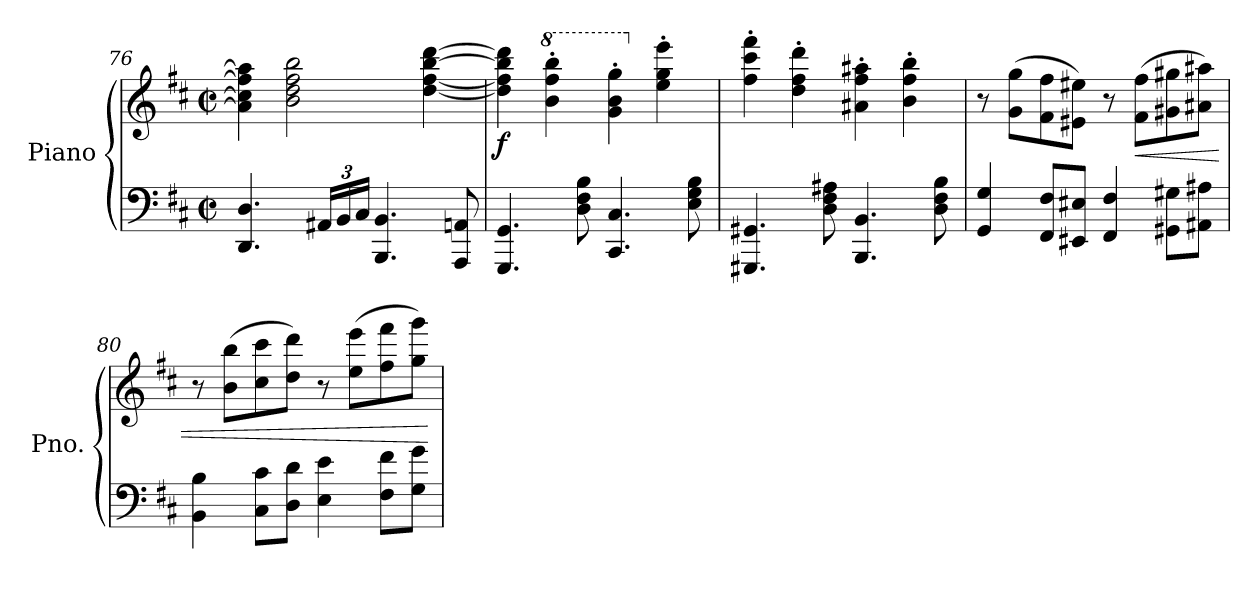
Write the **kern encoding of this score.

**kern	**kern	**dynam
*part1	*part1	*part1
*staff2	*staff1	*staff1/2
*I"Piano	*	*
*I'Pno.	*	*
*clefF4	*clefG2	*
*k[f#c#]	*k[f#c#]	*
*M2/2	*M2/2	*
*met(c|)	*met(c|)	*
=76	=76	=76
4.DD/ 4.D/	4a#\] 4cc#\] 4ff#\] 4aa#\]	.
.	2b\ 2dd\ 2ff#\ 2bb\	.
*Xbrackettup	*	*
24AA#X/LL	.	.
24BB/	.	.
24C#/JJ	.	.
4.BBB/ 4.BB/	.	.
.	[4dd\ [4ff#\ [4bb\ [4ddd\	.
8AAA/ 8AAn/	.	.
=77	=77	=77
!	!	!LO:DY:b
4.GGG/ 4.GG/	4dd\] 4ff#\] 4bb\] 4ddd\]	f
*	*8va	*
.	4bb\' 4fff#\' 4bbb\'	.
8D\ 8F#\ 8B\	.	.
4.CC#/ 4.C#/	4gg\' 4bb\' 4ggg\'	.
*	*X8va	*
.	4ee\' 4gg\' 4eee\'	.
8E\ 8G\ 8B\	.	.
=78	=78	=78
4.GGG#X/ 4.GG#X/	4ff#\' 4ccc#\' 4fff#\'	.
.	4dd\' 4ff#\' 4ddd\'	.
8D\ 8F#\ 8A#X\	.	.
4.BBB/ 4.BB/	4a#X\' 4ff#\' 4aa#X\'	.
.	4b\' 4ff#\' 4bb\'	.
8D\ 8F#\ 8B\	.	.
=79	=79	=79
4GG/ 4G/	8r	.
.	(>8g\ 8gg\L	.
8FF#/ 8F#/L	8f#\ 8ff#\	.
8EE#X/ 8E#X/J	8e#X\ 8ee#X\J)	.
4FF#/ 4F#/	8r	.
!	!	!LO:HP:b
.	(>8f#\ 8ff#\L	<
8GG#X\ 8G#X\L	8g#X\ 8gg#X\	.
8AA#X\ 8A#X\J	8a#X\ 8aa#X\J)	.
!!LO:LB:g=z
=80	=80	=80
4BB\ 4B\	8r	.
.	(>8b\ 8bb\L	.
8C#\ 8c#\L	8cc#\ 8ccc#\	.
8D\ 8d\J	8dd\ 8ddd\J)	.
4E\ 4e\	8r	.
.	(>8ee\ 8eee\L	.
8F#\ 8f#\L	8ff#\ 8fff#\	.
8G\ 8g\J	8gg\ 8ggg\J)	.
.	.	[
=	=	=
*-	*-	*-
